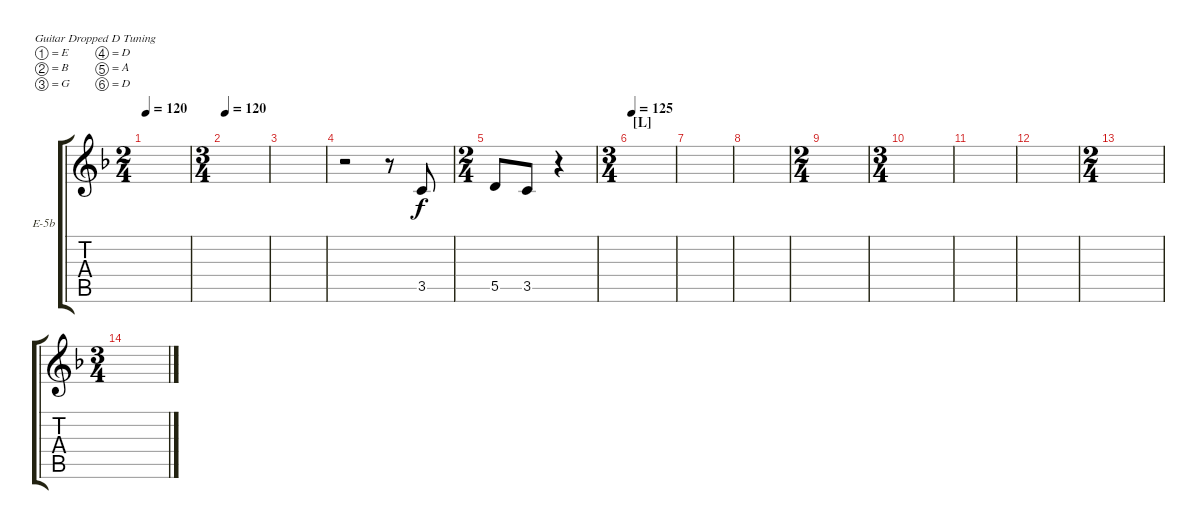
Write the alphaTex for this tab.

\defaultSystemsLayout 4
\bracketExtendMode groupsimilarinstruments
\firstSystemTrackNameOrientation horizontal
\otherSystemsTrackNameOrientation horizontal
\track ("Effect 5b" "E-5b") {instrument distortionguitar}
\staff {score tabs}
\tuning (E4 B3 G3 D3 A2 D2)
\ts (2 4)
\tempo 120
\clef g2
\scale
0.51004
\ks f
|
\ts (3 4)
\tempo 120
\scale
0.51004 |
\scale
0.24498 |
\scale
0.24498 r.2 r.8 3.5.8 |
\ts (2 4)
5.5.8 3.5.8 r.4 |
\ts (3 4)
\section ("L" "")
\tempo 125
|
|
|
\ts (2 4)
|
\ts (3 4)
|
|
|
\ts (2 4)
|
\ts (3 4)
